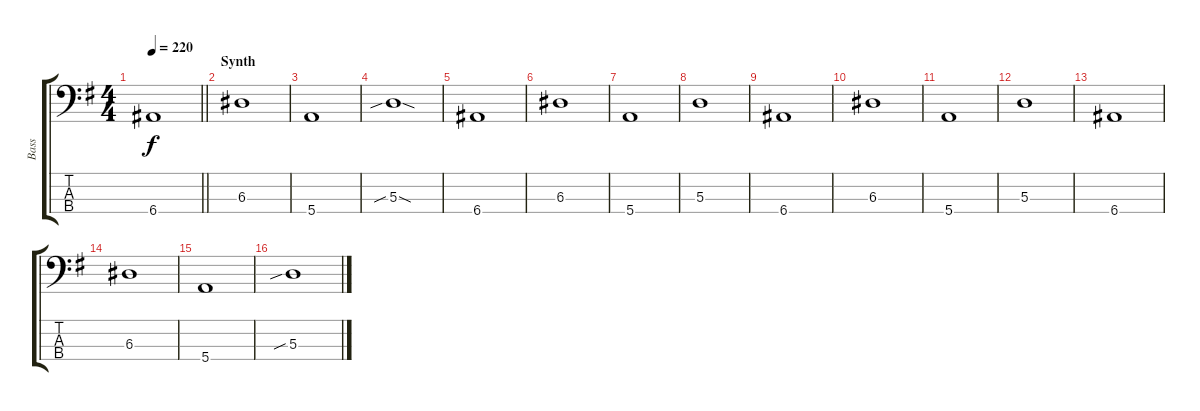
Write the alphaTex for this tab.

\track ("Bass" "Bass") {instrument electricbassfinger}
\staff {score tabs}
\tuning (G2 D2 A1 E1) {hide}
\ts (4 4)
\tempo 220
\clef f4
\barLineRight lightlight
\ks g
6.4.1{dy f} |
\section ("" "Synth")
6.3.1 |
5.4.1 |
5.3{sib sod}.1 |
6.4.1 |
6.3.1 |
5.4.1 |
5.3.1 |
6.4.1 |
6.3.1 |
5.4.1 |
5.3.1 |
6.4.1 |
6.3.1 |
5.4.1 |
5.3{sib}.1
